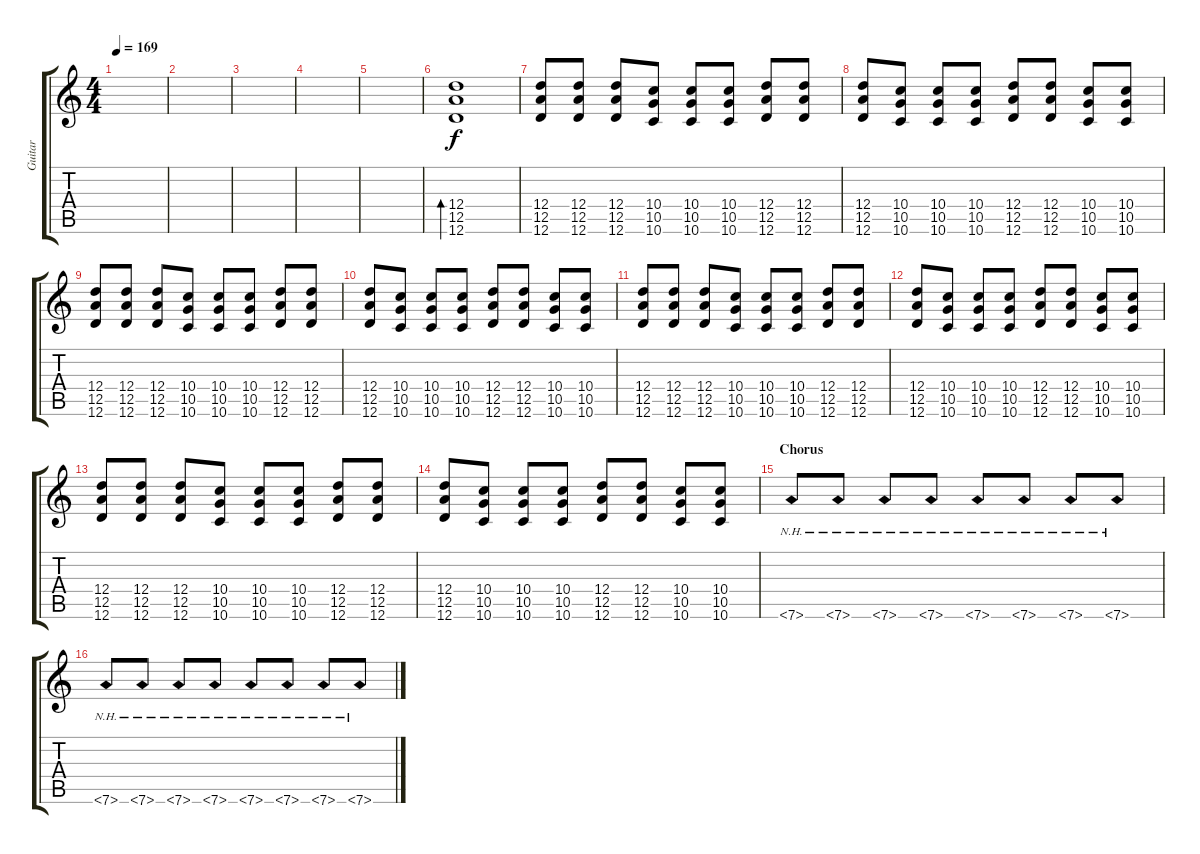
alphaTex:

\track ("Guitar" "Guitar") {instrument distortionguitar}
\staff {score tabs}
\tuning (E4 B3 G3 D3 A2 D2) {hide}
\ts (4 4)
\tempo 169
\clef g2
\ks c
|
|
|
|
|
(12.4 12.5 12.6).1{bd 480} |
(12.4 12.5 12.6).8 (12.4 12.5 12.6).8 (12.4 12.5 12.6).8 (10.4 10.5 10.6).8 (10.4 10.5 10.6).8 (10.4 10.5 10.6).8 (12.4 12.5 12.6).8 (12.4 12.5 12.6).8 |
(12.4 12.5 12.6).8 (10.4 10.5 10.6).8 (10.4 10.5 10.6).8 (10.4 10.5 10.6).8 (12.4 12.5 12.6).8 (12.4 12.5 12.6).8 (10.4 10.5 10.6).8 (10.4 10.5 10.6).8 |
(12.4 12.5 12.6).8 (12.4 12.5 12.6).8 (12.4 12.5 12.6).8 (10.4 10.5 10.6).8 (10.4 10.5 10.6).8 (10.4 10.5 10.6).8 (12.4 12.5 12.6).8 (12.4 12.5 12.6).8 |
(12.4 12.5 12.6).8 (10.4 10.5 10.6).8 (10.4 10.5 10.6).8 (10.4 10.5 10.6).8 (12.4 12.5 12.6).8 (12.4 12.5 12.6).8 (10.4 10.5 10.6).8 (10.4 10.5 10.6).8 |
(12.4 12.5 12.6).8 (12.4 12.5 12.6).8 (12.4 12.5 12.6).8 (10.4 10.5 10.6).8 (10.4 10.5 10.6).8 (10.4 10.5 10.6).8 (12.4 12.5 12.6).8 (12.4 12.5 12.6).8 |
(12.4 12.5 12.6).8 (10.4 10.5 10.6).8 (10.4 10.5 10.6).8 (10.4 10.5 10.6).8 (12.4 12.5 12.6).8 (12.4 12.5 12.6).8 (10.4 10.5 10.6).8 (10.4 10.5 10.6).8 |
(12.4 12.5 12.6).8 (12.4 12.5 12.6).8 (12.4 12.5 12.6).8 (10.4 10.5 10.6).8 (10.4 10.5 10.6).8 (10.4 10.5 10.6).8 (12.4 12.5 12.6).8 (12.4 12.5 12.6).8 |
(12.4 12.5 12.6).8 (10.4 10.5 10.6).8 (10.4 10.5 10.6).8 (10.4 10.5 10.6).8 (12.4 12.5 12.6).8 (12.4 12.5 12.6).8 (10.4 10.5 10.6).8 (10.4 10.5 10.6).8 |
\section ("" "Chorus")
7.6{nh}.8 7.6{nh}.8 7.6{nh}.8 7.6{nh}.8 7.6{nh}.8 7.6{nh}.8 7.6{nh}.8 7.6{nh}.8 |
7.6{nh}.8 7.6{nh}.8 7.6{nh}.8 7.6{nh}.8 7.6{nh}.8 7.6{nh}.8 7.6{nh}.8 7.6{nh}.8
